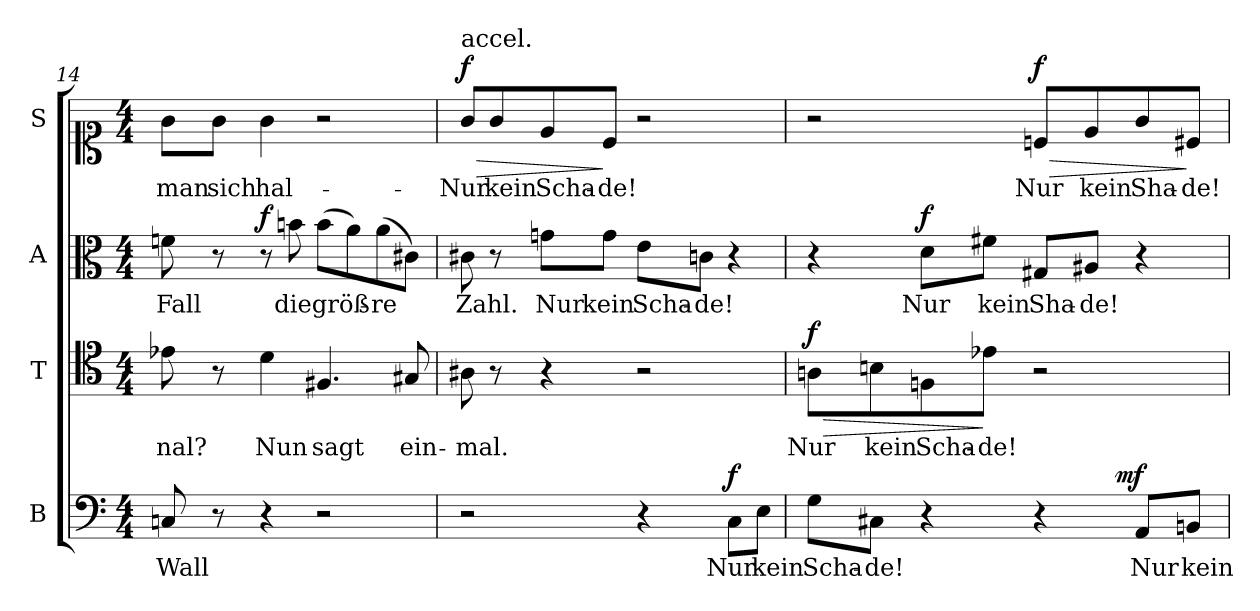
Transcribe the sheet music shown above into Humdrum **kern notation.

**kern	**text	**dynam	**kern	**text	**dynam	**kern	**text	**dynam	**kern	**text	**dynam
*part4	*part4	*part4	*part3	*part3	*part3	*part2	*part2	*part2	*part1	*part1	*part1
*staff4	*staff4	*staff4	*staff3	*staff3	*staff3	*staff2	*staff2	*staff2	*staff1	*staff1	*staff1
*I"B	*	*	*I"T	*	*	*I"A	*	*	*I"S	*	*
*I'B	*	*	*I'T	*	*	*I'A	*	*	*I'S	*	*
*clefF4	*	*	*clefC4	*	*	*clefC3	*	*	*clefC1	*	*
*k[]	*	*	*k[]	*	*	*k[]	*	*	*k[]	*	*
*C:	*	*	*C:	*	*	*C:	*	*	*C:	*	*
*M4/4	*	*	*M4/4	*	*	*M4/4	*	*	*M4/4	*	*
=14	=14	=14	=14	=14	=14	=14	=14	=14	=14	=14	=14
!	!LO:LY:b:color=#000000	!	!	!	!	!	!	!	!	!	!
!	!	!	!	!LO:LY:b:color=#000000	!	!	!	!	!	!	!
!	!	!	!	!	!	!	!LO:LY:b:color=#000000	!	!	!	!
!	!	!	!	!	!	!	!	!	!	!LO:LY:b:color=#000000	!
8Cni/	Wall	.	8e-Xi\	nal?	.	8fni\	Fall	.	8gi\L	man	.
!	!	!	!	!	!	!	!	!	!	!LO:LY:b:color=#000000	!
8r	.	.	8r	.	.	8r	.	.	8gi\J	sich	.
!	!	!	!	!LO:LY:b:color=#000000	!	!	!	!	!	!	!
!	!	!	!	!	!	!	!	!	!	!LO:LY:b:color=#000000	!
4r	.	.	4di\	Nun	.	8r	.	f	4gi\	hal -	.
!	!	!	!	!	!	!	!LO:LY:b:color=#000000	!	!	!	!
.	.	.	.	.	.	8bni\	die	.	.	.	.
!	!	!	!	!LO:LY:b:color=#000000	!	!	!	!	!	!	!
!	!	!	!	!	!	!	!LO:LY:b:color=#000000	!	!	!	!
2r	.	.	4.F#Xi/	sagt	.	(8bi\L	größ-	.	2r	.	.
.	.	.	.	.	.	8ai\)	.	.	.	.	.
!	!	!	!	!	!	!	!LO:LY:b:color=#000000	!	!	!	!
.	.	.	.	.	.	(8ai\	-re	.	.	.	.
!	!	!	!	!LO:LY:b:color=#000000	!	!	!	!	!	!	!
.	.	.	8G#Xi/	ein-	.	8c#Xi\J)	.	.	.	.	.
!!LO:LB:g=z
=15	=15	=15	=15	=15	=15	=15	=15	=15	=15	=15	=15
!	!	!	!	!LO:LY:b:color=#000000	!	!	!	!	!	!	!
!	!	!	!	!	!	!	!LO:LY:b:color=#000000	!	!	!	!
!	!	!	!	!	!	!	!	!	!LO:TX:t=accel.	!	!
!	!	!	!	!	!	!	!	!	!	!LO:LY:b:color=#000000	!LO:HP:b
2r	.	.	8A#Xi\	-mal.	.	8c#Xi\	Zahl.	.	8gi/L	Nur	> f
!	!	!	!	!	!	!	!	!	!	!LO:LY:b:color=#000000	!
.	.	.	8r	.	.	8r	.	.	8gi/	kein	.
!	!	!	!	!	!	!	!LO:LY:b:color=#000000	!	!	!	!
!	!	!	!	!	!	!	!	!	!	!LO:LY:b:color=#000000	!
.	.	.	4r	.	.	8gni\L	Nur	.	8ei/	Scha-	.
!	!	!	!	!	!	!	!LO:LY:b:color=#000000	!	!	!	!
!	!	!	!	!	!	!	!	!	!	!LO:LY:b:color=#000000	!
.	.	.	.	.	.	8gi\J	kein	.	8ci/J	-de!	]
!	!	!	!	!	!	!	!LO:LY:b:color=#000000	!	!	!	!
4r	.	.	2r	.	.	8ei\L	Scha-	.	2r	.	.
!	!	!	!	!	!	!	!LO:LY:b:color=#000000	!	!	!	!
.	.	.	.	.	.	8cni\J	-de!	.	.	.	.
!	!LO:LY:b:color=#000000	!	!	!	!	!	!	!	!	!	!
8Ci\L	Nur	f	.	.	.	4r	.	.	.	.	.
!	!LO:LY:b:color=#000000	!	!	!	!	!	!	!	!	!	!
8Ei\J	kein	.	.	.	.	.	.	.	.	.	.
=16	=16	=16	=16	=16	=16	=16	=16	=16	=16	=16	=16
!	!LO:LY:b:color=#000000	!	!	!	!	!	!	!	!	!	!
!	!	!	!	!LO:LY:b:color=#000000	!LO:HP:b	!	!	!	!	!	!
*^	*	*	*	*	*	*	*	*	*	*	*
8Gi\L	2ryy	Scha-	.	8Ani\L	Nur	> f	4r	.	.	2r	.	.
!	!	!LO:LY:b:color=#000000	!	!	!	!	!	!	!	!	!	!
!	!	!	!	!	!LO:LY:b:color=#000000	!	!	!	!	!	!	!
8C#Xi\J	.	-de!	.	8Bni\	kein	.	.	.	.	.	.	.
!	!	!	!	!	!LO:LY:b:color=#000000	!	!	!	!	!	!	!
!	!	!	!	!	!	!	!	!LO:LY:b:color=#000000	!	!	!	!
4r	.	.	.	8Fni\	Scha-	.	8di\L	Nur	f	.	.	.
!	!	!	!	!	!LO:LY:b:color=#000000	!	!	!	!	!	!	!
!	!	!	!	!	!	!	!	!LO:LY:b:color=#000000	!	!	!	!
.	.	.	.	8e-Xi\J	-de!	]	8f#Xi\J	kein	.	.	.	.
!	!	!	!	!	!	!	!	!LO:LY:b:color=#000000	!	!	!	!
!	!	!	!	!	!	!	!	!	!	!	!LO:LY:b:color=#000000	!LO:HP:b
4r	8ryy	.	.	2r	.	.	8G#Xi/L	Sha-	.	8cni/L	Nur	> f
!	!	!	!	!	!	!	!	!LO:LY:b:color=#000000	!	!	!	!
!	!	!	!	!	!	!	!	!	!	!	!LO:LY:b:color=#000000	!
.	16ryy	.	.	.	.	.	8A#Xi/J	-de!	.	8ei/	kein	.
.	128...ryy	.	.	.	.	.	.	.	.	.	.	.
.	4ryy	.	mf	.	.	.	.	.	.	.	.	.
!	!	!LO:LY:b:color=#000000	!	!	!	!	!	!	!	!	!	!
!	!	!	!	!	!	!	!	!	!	!	!LO:LY:b:color=#000000	!
8AAi/L	.	Nur	.	.	.	.	4r	.	.	8gi/	Sha-	.
!	!	!LO:LY:b:color=#000000	!	!	!	!	!	!	!	!	!	!
!	!	!	!	!	!	!	!	!	!	!	!LO:LY:b:color=#000000	!
8BBni/J	.	kein	.	.	.	.	.	.	.	8c#Xi/J	-de!	]
.	32ryy	.	.	.	.	.	.	.	.	.	.	.
.	64ryy	.	.	.	.	.	.	.	.	.	.	.
.	1024ryy	.	.	.	.	.	.	.	.	.	.	.
*v	*v	*	*	*	*	*	*	*	*	*	*	*
=	=	=	=	=	=	=	=	=	=	=	=
*-	*-	*-	*-	*-	*-	*-	*-	*-	*-	*-	*-
